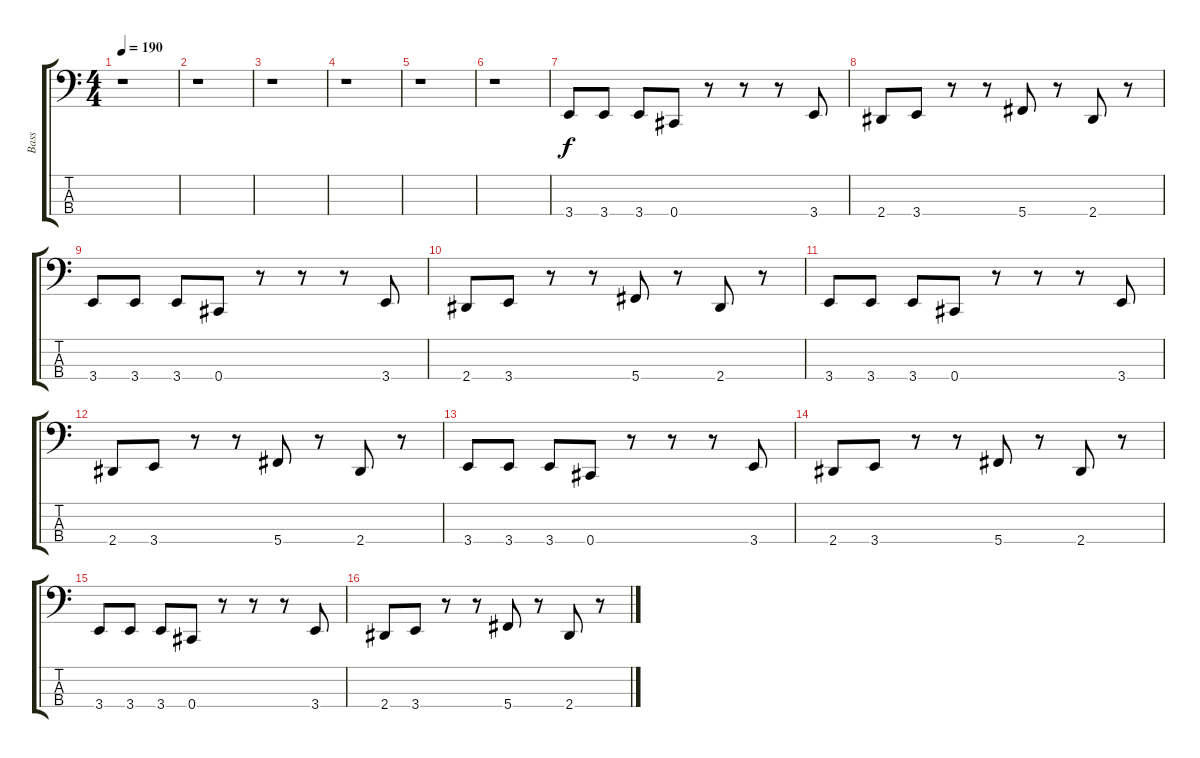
\track ("Bass" "Bass") {instrument electricbassfinger}
\staff {score tabs}
\tuning (Gb2 Db2 Ab1 Db1) {hide}
\ts (4 4)
\tempo 190
\clef f4
\ks c
r.1{dy f} |
r.1 |
r.1 |
r.1 |
r.1 |
r.1 |
3.4.8 3.4.8 3.4.8 0.4.8 r.8 r.8 r.8 3.4.8 |
2.4.8 3.4.8 r.8 r.8 5.4.8 r.8 2.4.8 r.8 |
3.4.8 3.4.8 3.4.8 0.4.8 r.8 r.8 r.8 3.4.8 |
2.4.8 3.4.8 r.8 r.8 5.4.8 r.8 2.4.8 r.8 |
3.4.8 3.4.8 3.4.8 0.4.8 r.8 r.8 r.8 3.4.8 |
2.4.8 3.4.8 r.8 r.8 5.4.8 r.8 2.4.8 r.8 |
3.4.8 3.4.8 3.4.8 0.4.8 r.8 r.8 r.8 3.4.8 |
2.4.8 3.4.8 r.8 r.8 5.4.8 r.8 2.4.8 r.8 |
3.4.8 3.4.8 3.4.8 0.4.8 r.8 r.8 r.8 3.4.8 |
2.4.8 3.4.8 r.8 r.8 5.4.8 r.8 2.4.8 r.8
